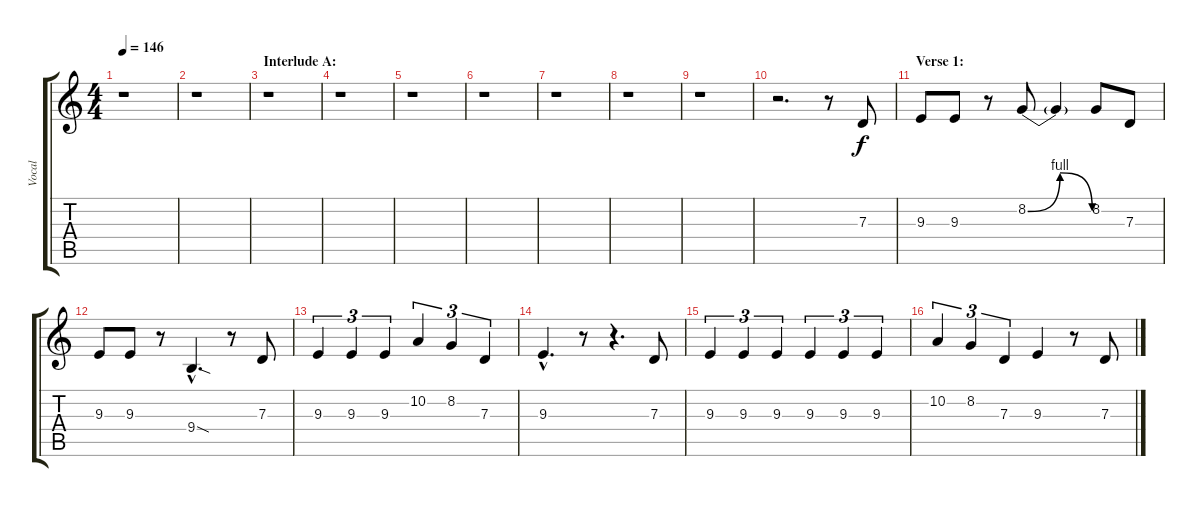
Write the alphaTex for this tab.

\track ("Vocal" "Vocal") {instrument oboe}
\staff {score tabs}
\tuning (E4 B3 G3 D3 A2 E2) {hide}
\ts (4 4)
\tempo 146
\clef g2
\ks c
r.1{dy f} |
r.1 |
\section ("" "Interlude A:")
r.1 |
r.1 |
r.1 |
r.1 |
r.1 |
r.1 |
r.1 |
r.2{d} r.8 7.3.8 |
\section ("" "Verse 1:")
9.3.8 9.3.8 r.8 8.2{be (bendrelease 0 0 5 4 45 4 60 0)}.8 8.2{t}.4 8.2.8 7.3.8 |
9.3.8 9.3.8 r.8 9.4{sod hac}.4{d} r.8 7.3.8 |
9.3.4{tu (3 2)} 9.3.4{tu (3 2)} 9.3.4{tu (3 2)} 10.2.4{tu (3 2)} 8.2.4{tu (3 2)} 7.3.4{tu (3 2)} |
9.3{hac}.4{d} r.8 r.4{d} 7.3.8 |
9.3.4{tu (3 2)} 9.3.4{tu (3 2)} 9.3.4{tu (3 2)} 9.3.4{tu (3 2)} 9.3.4{tu (3 2)} 9.3.4{tu (3 2)} |
10.2.4{tu (3 2)} 8.2.4{tu (3 2)} 7.3.4{tu (3 2)} 9.3.4 r.8 7.3.8
